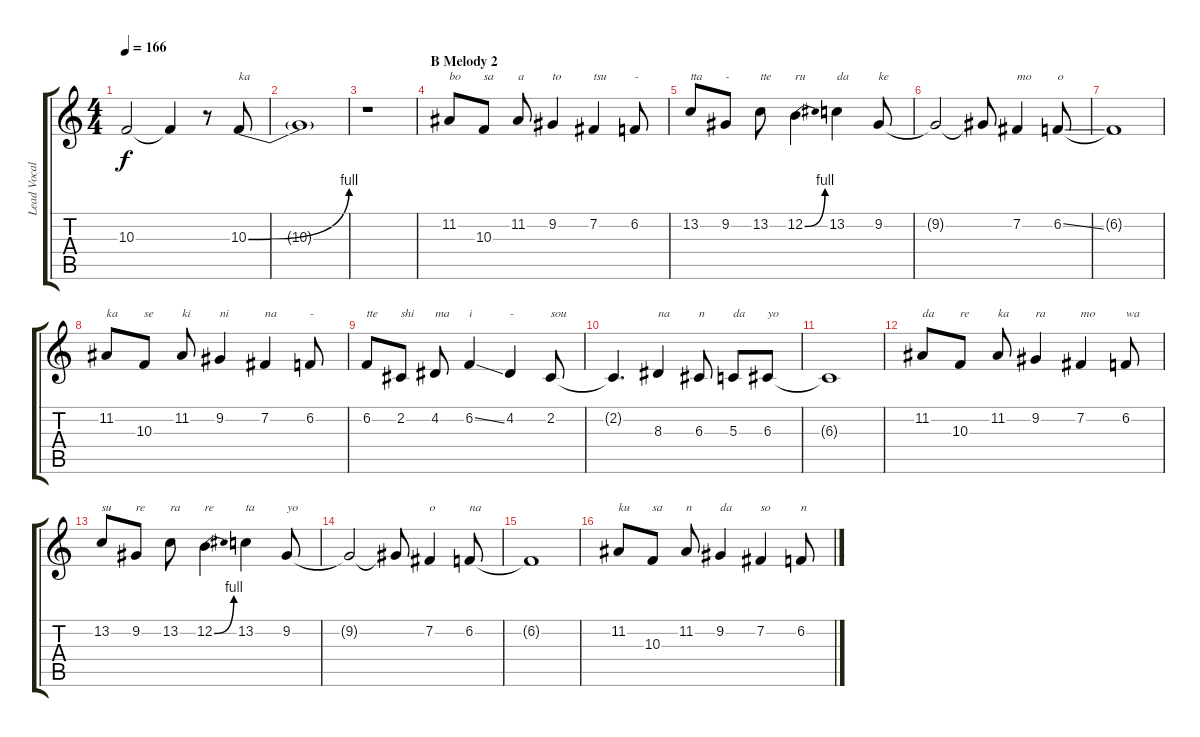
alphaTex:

\track ("Lead Vocals" "Lead Vocal") {instrument flute}
\staff {score tabs}
\tuning (E4 B3 G3 D3 A2 E2) {hide}
\ts (4 4)
\tempo 166
\clef g2
\ks c
10.3{t}.2{dy f} 10.3{t}.4 r.8 10.3{be (bend 0 0 60 4)}.8{txt "ka"} |
10.3{t}.1 |
r.1 |
\section ("" "B Melody 2")
11.2.8{txt "bo"} 10.3.8{txt "sa"} 11.2.8{txt "a"} 9.2.4{txt "to"} 7.2.4{txt "tsu"} 6.2.8{txt "-"} |
13.2.8{txt "tta"} 9.2.8{txt "-"} 13.2.8{txt "tte"} 12.2{be (bend 0 0 60 4)}.4{txt "ru"} 13.2.4{txt "da"} 9.2.8{txt "ke"} |
9.2{t}.2 9.2{t}.8 7.2.4{txt "mo"} 6.2{ss}.8{txt "o"} |
6.2{t}.1 |
11.2.8{txt "ka"} 10.3.8{txt "se"} 11.2.8{txt "ki"} 9.2.4{txt "ni"} 7.2.4{txt "na"} 6.2.8{txt "-"} |
6.2.8{txt "tte"} 2.2.8{txt "shi"} 4.2.8{txt "ma"} 6.2{ss}.4{txt "i"} 4.2.4{txt "-"} 2.2.8{txt "sou"} |
2.2{t}.4{d} 8.3.4{txt "na"} 6.3.8{txt "n"} 5.3.8{txt "da"} 6.3.8{txt "yo"} |
6.3{t}.1 |
11.2.8{txt "da"} 10.3.8{txt "re"} 11.2.8{txt "ka"} 9.2.4{txt "ra"} 7.2.4{txt "mo"} 6.2.8{txt "wa"} |
13.2.8{txt "su"} 9.2.8{txt "re"} 13.2.8{txt "ra"} 12.2{be (bend 0 0 60 4)}.4{txt "re"} 13.2.4{txt "ta"} 9.2.8{txt "yo"} |
9.2{t}.2 9.2{t}.8 7.2.4{txt "o"} 6.2.8{txt "na"} |
6.2{t}.1 |
11.2.8{txt "ku"} 10.3.8{txt "sa"} 11.2.8{txt "n"} 9.2.4{txt "da"} 7.2.4{txt "so"} 6.2.8{txt "n"}
